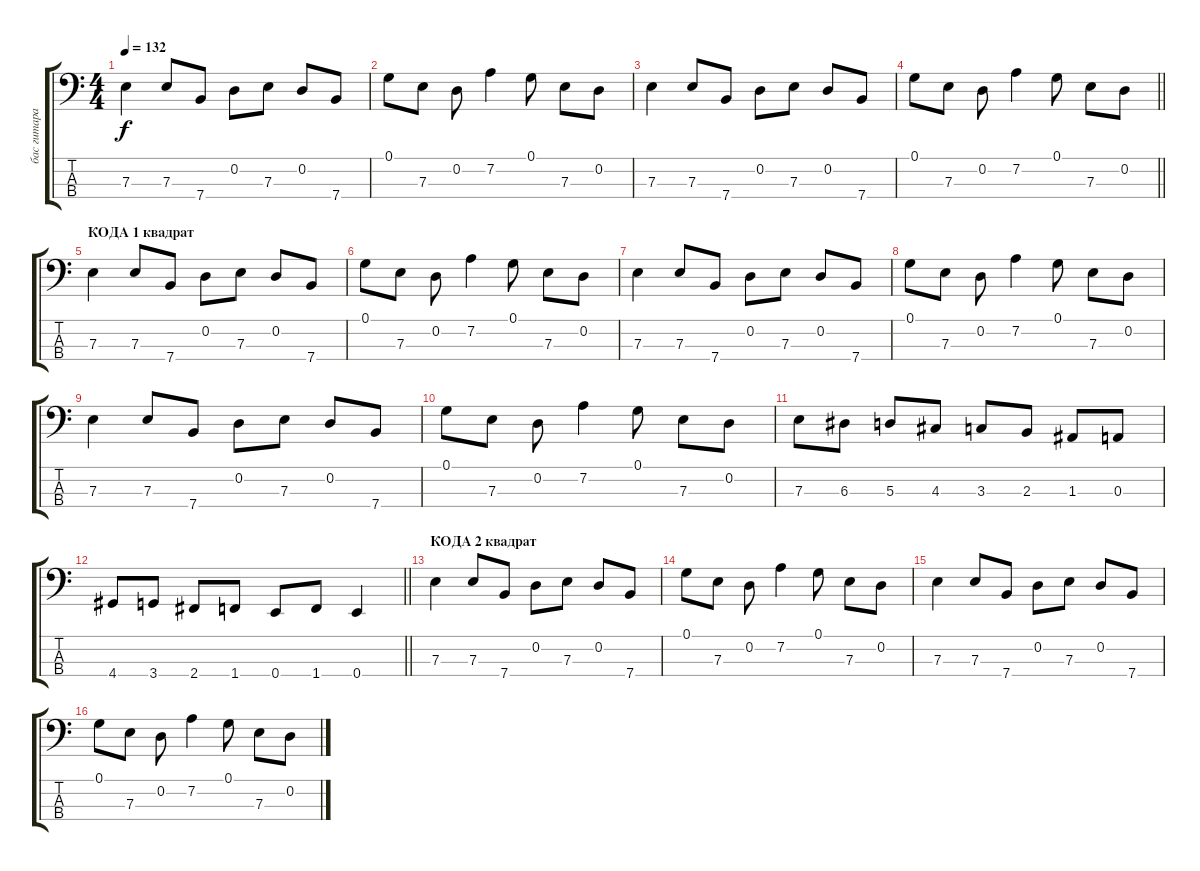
\track ("бас гитара" "бас гитара") {instrument electricbassfinger}
\staff {score tabs}
\tuning (G2 D2 A1 E1) {hide}
\ts (4 4)
\tempo 132
\clef f4
\ks c
7.3.4{dy f} 7.3.8 7.4.8 0.2.8 7.3.8 0.2.8 7.4.8 |
0.1.8 7.3.8 0.2.8 7.2.4 0.1.8 7.3.8 0.2.8 |
7.3.4 7.3.8 7.4.8 0.2.8 7.3.8 0.2.8 7.4.8 |
\barLineRight lightlight
0.1.8 7.3.8 0.2.8 7.2.4 0.1.8 7.3.8 0.2.8 |
\section ("" "КОДА 1 квадрат")
7.3.4 7.3.8 7.4.8 0.2.8 7.3.8 0.2.8 7.4.8 |
0.1.8 7.3.8 0.2.8 7.2.4 0.1.8 7.3.8 0.2.8 |
7.3.4 7.3.8 7.4.8 0.2.8 7.3.8 0.2.8 7.4.8 |
0.1.8 7.3.8 0.2.8 7.2.4 0.1.8 7.3.8 0.2.8 |
7.3.4 7.3.8 7.4.8 0.2.8 7.3.8 0.2.8 7.4.8 |
0.1.8 7.3.8 0.2.8 7.2.4 0.1.8 7.3.8 0.2.8 |
7.3.8 6.3.8 5.3.8 4.3.8 3.3.8 2.3.8 1.3.8 0.3.8 |
\barLineRight lightlight
4.4.8 3.4.8 2.4.8 1.4.8 0.4.8 1.4.8 0.4.4 |
\section ("" "КОДА 2 квадрат")
7.3.4 7.3.8 7.4.8 0.2.8 7.3.8 0.2.8 7.4.8 |
0.1.8 7.3.8 0.2.8 7.2.4 0.1.8 7.3.8 0.2.8 |
7.3.4 7.3.8 7.4.8 0.2.8 7.3.8 0.2.8 7.4.8 |
0.1.8 7.3.8 0.2.8 7.2.4 0.1.8 7.3.8 0.2.8
